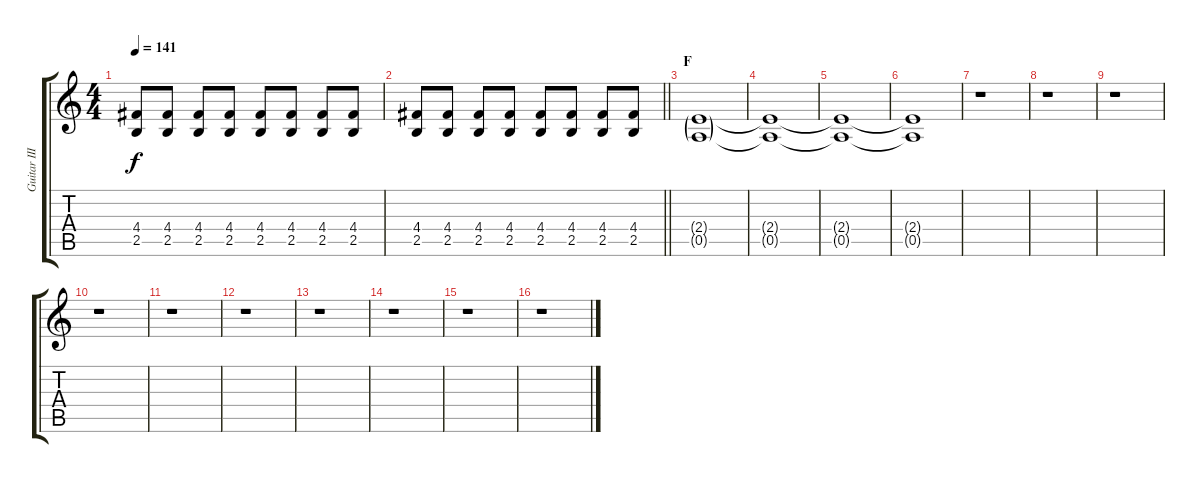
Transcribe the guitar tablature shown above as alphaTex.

\track ("Guitar III - (Piano)" "Guitar III") {instrument distortionguitar}
\staff {score tabs}
\tuning (E4 B3 G3 D3 A2 E2) {hide}
\ts (4 4)
\tempo 141
\clef g2
\ks c
(4.4 2.5).8{dy f} (4.4 2.5).8 (4.4 2.5).8 (4.4 2.5).8 (4.4 2.5).8 (4.4 2.5).8 (4.4 2.5).8 (4.4 2.5).8 |
\barLineRight lightlight
(4.4 2.5).8 (4.4 2.5).8 (4.4 2.5).8 (4.4 2.5).8 (4.4 2.5).8 (4.4 2.5).8 (4.4 2.5).8 (4.4 2.5).8 |
\section ("" "F")
(2.4{g} 0.5{g}).1 |
(2.4{t} 0.5{t}).1 |
(2.4{t} 0.5{t}).1 |
(2.4{t} 0.5{t}).1 |
r.1 |
r.1 |
r.1 |
r.1 |
r.1 |
r.1 |
r.1 |
r.1 |
r.1 |
r.1
